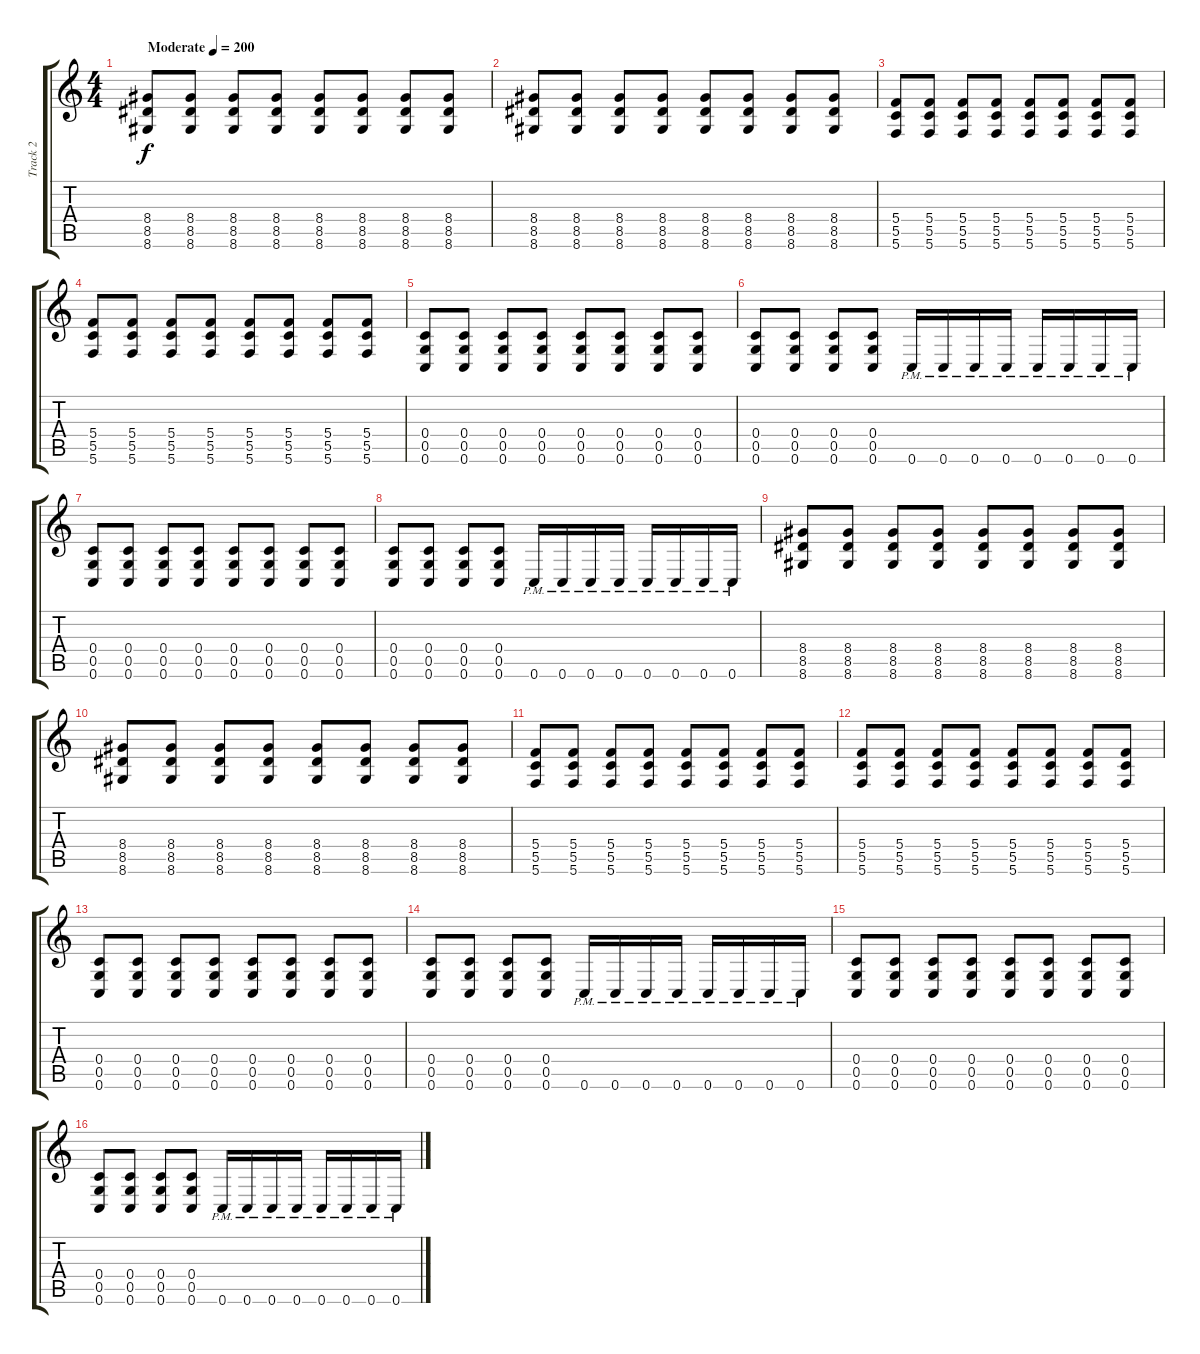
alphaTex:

\track ("Track 2" "Track 2") {instrument distortionguitar}
\staff {score tabs}
\tuning (D4 A3 F3 C3 G2 C2) {hide}
\ts (4 4)
\tempo (200 "Moderate")
\clef g2
\ks c
(8.4 8.5 8.6).8{dy f instrument distortionguitar} (8.4 8.5 8.6).8 (8.4 8.5 8.6).8 (8.4 8.5 8.6).8 (8.4 8.5 8.6).8 (8.4 8.5 8.6).8 (8.4 8.5 8.6).8 (8.4 8.5 8.6).8 |
(8.4 8.5 8.6).8 (8.4 8.5 8.6).8 (8.4 8.5 8.6).8 (8.4 8.5 8.6).8 (8.4 8.5 8.6).8 (8.4 8.5 8.6).8 (8.4 8.5 8.6).8 (8.4 8.5 8.6).8 |
(5.4 5.5 5.6).8 (5.4 5.5 5.6).8 (5.4 5.5 5.6).8 (5.4 5.5 5.6).8 (5.4 5.5 5.6).8 (5.4 5.5 5.6).8 (5.4 5.5 5.6).8 (5.4 5.5 5.6).8 |
(5.4 5.5 5.6).8 (5.4 5.5 5.6).8 (5.4 5.5 5.6).8 (5.4 5.5 5.6).8 (5.4 5.5 5.6).8 (5.4 5.5 5.6).8 (5.4 5.5 5.6).8 (5.4 5.5 5.6).8 |
(0.4 0.5 0.6).8 (0.4 0.5 0.6).8 (0.4 0.5 0.6).8 (0.4 0.5 0.6).8 (0.4 0.5 0.6).8 (0.4 0.5 0.6).8 (0.4 0.5 0.6).8 (0.4 0.5 0.6).8 |
(0.4 0.5 0.6).8 (0.4 0.5 0.6).8 (0.4 0.5 0.6).8 (0.4 0.5 0.6).8 0.6{pm}.16 0.6{pm}.16 0.6{pm}.16 0.6{pm}.16 0.6{pm}.16 0.6{pm}.16 0.6{pm}.16 0.6{pm}.16 |
(0.4 0.5 0.6).8 (0.4 0.5 0.6).8 (0.4 0.5 0.6).8 (0.4 0.5 0.6).8 (0.4 0.5 0.6).8 (0.4 0.5 0.6).8 (0.4 0.5 0.6).8 (0.4 0.5 0.6).8 |
(0.4 0.5 0.6).8 (0.4 0.5 0.6).8 (0.4 0.5 0.6).8 (0.4 0.5 0.6).8 0.6{pm}.16 0.6{pm}.16 0.6{pm}.16 0.6{pm}.16 0.6{pm}.16 0.6{pm}.16 0.6{pm}.16 0.6{pm}.16 |
(8.4 8.5 8.6).8 (8.4 8.5 8.6).8 (8.4 8.5 8.6).8 (8.4 8.5 8.6).8 (8.4 8.5 8.6).8 (8.4 8.5 8.6).8 (8.4 8.5 8.6).8 (8.4 8.5 8.6).8 |
(8.4 8.5 8.6).8 (8.4 8.5 8.6).8 (8.4 8.5 8.6).8 (8.4 8.5 8.6).8 (8.4 8.5 8.6).8 (8.4 8.5 8.6).8 (8.4 8.5 8.6).8 (8.4 8.5 8.6).8 |
(5.4 5.5 5.6).8 (5.4 5.5 5.6).8 (5.4 5.5 5.6).8 (5.4 5.5 5.6).8 (5.4 5.5 5.6).8 (5.4 5.5 5.6).8 (5.4 5.5 5.6).8 (5.4 5.5 5.6).8 |
(5.4 5.5 5.6).8 (5.4 5.5 5.6).8 (5.4 5.5 5.6).8 (5.4 5.5 5.6).8 (5.4 5.5 5.6).8 (5.4 5.5 5.6).8 (5.4 5.5 5.6).8 (5.4 5.5 5.6).8 |
(0.4 0.5 0.6).8 (0.4 0.5 0.6).8 (0.4 0.5 0.6).8 (0.4 0.5 0.6).8 (0.4 0.5 0.6).8 (0.4 0.5 0.6).8 (0.4 0.5 0.6).8 (0.4 0.5 0.6).8 |
(0.4 0.5 0.6).8 (0.4 0.5 0.6).8 (0.4 0.5 0.6).8 (0.4 0.5 0.6).8 0.6{pm}.16 0.6{pm}.16 0.6{pm}.16 0.6{pm}.16 0.6{pm}.16 0.6{pm}.16 0.6{pm}.16 0.6{pm}.16 |
(0.4 0.5 0.6).8 (0.4 0.5 0.6).8 (0.4 0.5 0.6).8 (0.4 0.5 0.6).8 (0.4 0.5 0.6).8 (0.4 0.5 0.6).8 (0.4 0.5 0.6).8 (0.4 0.5 0.6).8 |
(0.4 0.5 0.6).8 (0.4 0.5 0.6).8 (0.4 0.5 0.6).8 (0.4 0.5 0.6).8 0.6{pm}.16 0.6{pm}.16 0.6{pm}.16 0.6{pm}.16 0.6{pm}.16 0.6{pm}.16 0.6{pm}.16 0.6{pm}.16
